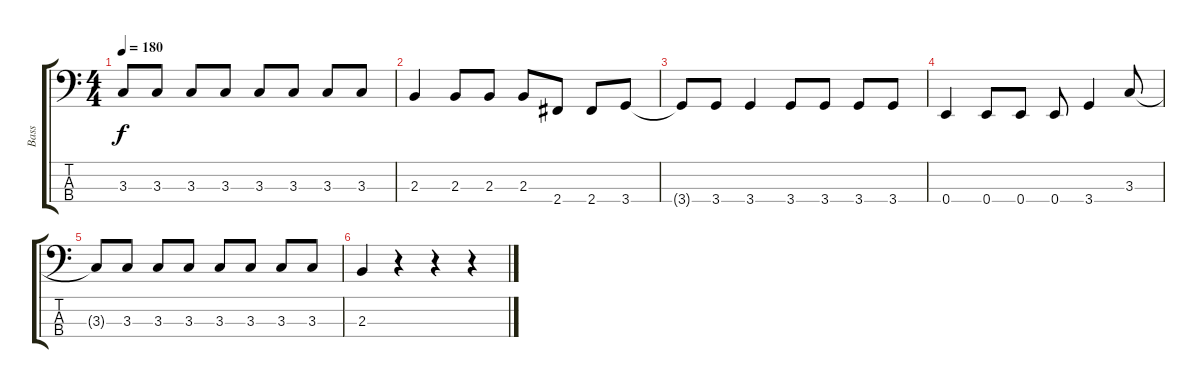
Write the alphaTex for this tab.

\track ("Bass" "Bass") {instrument electricbasspick}
\staff {score tabs}
\tuning (G2 D2 A1 E1) {hide}
\ts (4 4)
\tempo 180
\clef f4
\ks c
3.3{t}.8{dy f} 3.3.8 3.3.8 3.3.8 3.3.8 3.3.8 3.3.8 3.3.8 |
2.3.4 2.3.8 2.3.8 2.3.8 2.4.8 2.4.8 3.4.8 |
3.4{t}.8 3.4.8 3.4.4 3.4.8 3.4.8 3.4.8 3.4.8 |
0.4.4 0.4.8 0.4.8 0.4.8 3.4.4 3.3.8 |
3.3{t}.8 3.3.8 3.3.8 3.3.8 3.3.8 3.3.8 3.3.8 3.3.8 |
2.3.4 r.4 r.4 r.4
